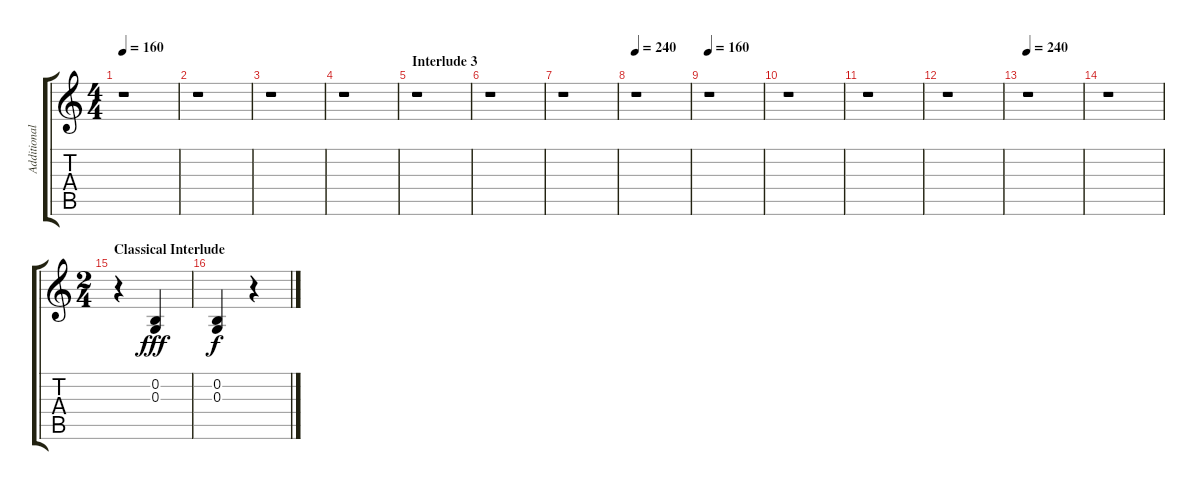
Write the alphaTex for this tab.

\track ("Additional Strings 2" "Additional") {instrument pizzicatostrings}
\staff {score tabs}
\tuning (E4 B3 G3 D3 A2 E2) {hide}
\ts (4 4)
\tempo 160
\clef g2
\ks c
r.1{dy f} |
r.1 |
r.1 |
r.1 |
\section ("" "Interlude 3")
r.1 |
r.1 |
r.1 |
\tempo 240
r.1 |
\tempo 160
r.1 |
r.1 |
r.1 |
r.1 |
\tempo 240
r.1 |
r.1 |
\ts (2 4)
\section ("" "Classical Interlude")
r.4{volume 12} (0.2 0.3).4{dy fff} |
(0.2 0.3).4{dy f} r.4
